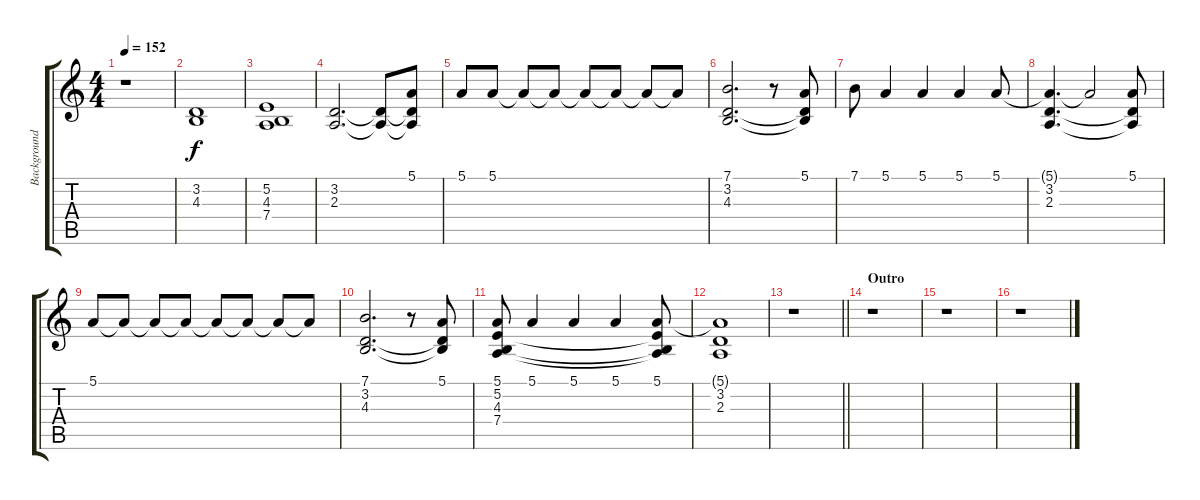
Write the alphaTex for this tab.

\track ("Background Voice" "Background") {instrument altosax}
\staff {score tabs}
\tuning (E4 B3 G3 D3 A2 E2) {hide}
\ts (4 4)
\tempo 152
\clef g2
\ks c
r.1{dy f} |
(3.2 4.3).1 |
(5.2 4.3 7.4).1 |
(3.2 2.3).2{d} (3.2{t} 2.3{t}).8 (5.1 3.2{t} 2.3{t}).8 |
5.1.8 5.1.8 5.1{t}.8 5.1{t}.8 5.1{t}.8 5.1{t}.8 5.1{t}.8 5.1{t}.8 |
(7.1 3.2 4.3).2{d} r.8 (5.1 3.2{t} 4.3{t}).8 |
7.1.8 5.1.4 5.1.4 5.1.4 5.1.8 |
(5.1{t} 3.2 2.3).4{d} 5.1{t}.2 (5.1 3.2{t} 2.3{t}).8 |
5.1.8 5.1{t}.8 5.1{t}.8 5.1{t}.8 5.1{t}.8 5.1{t}.8 5.1{t}.8 5.1{t}.8 |
(7.1 3.2 4.3).2{d} r.8 (5.1 3.2{t} 4.3{t}).8 |
(5.1 5.2 4.3 7.4).8 5.1.4 5.1.4 5.1.4 (5.1 5.2{t} 4.3{t} 7.4{t}).8 |
(5.1{t} 3.2 2.3).1 |
\barLineRight lightlight
r.1 |
\section ("" "Outro")
r.1 |
r.1 |
r.1
